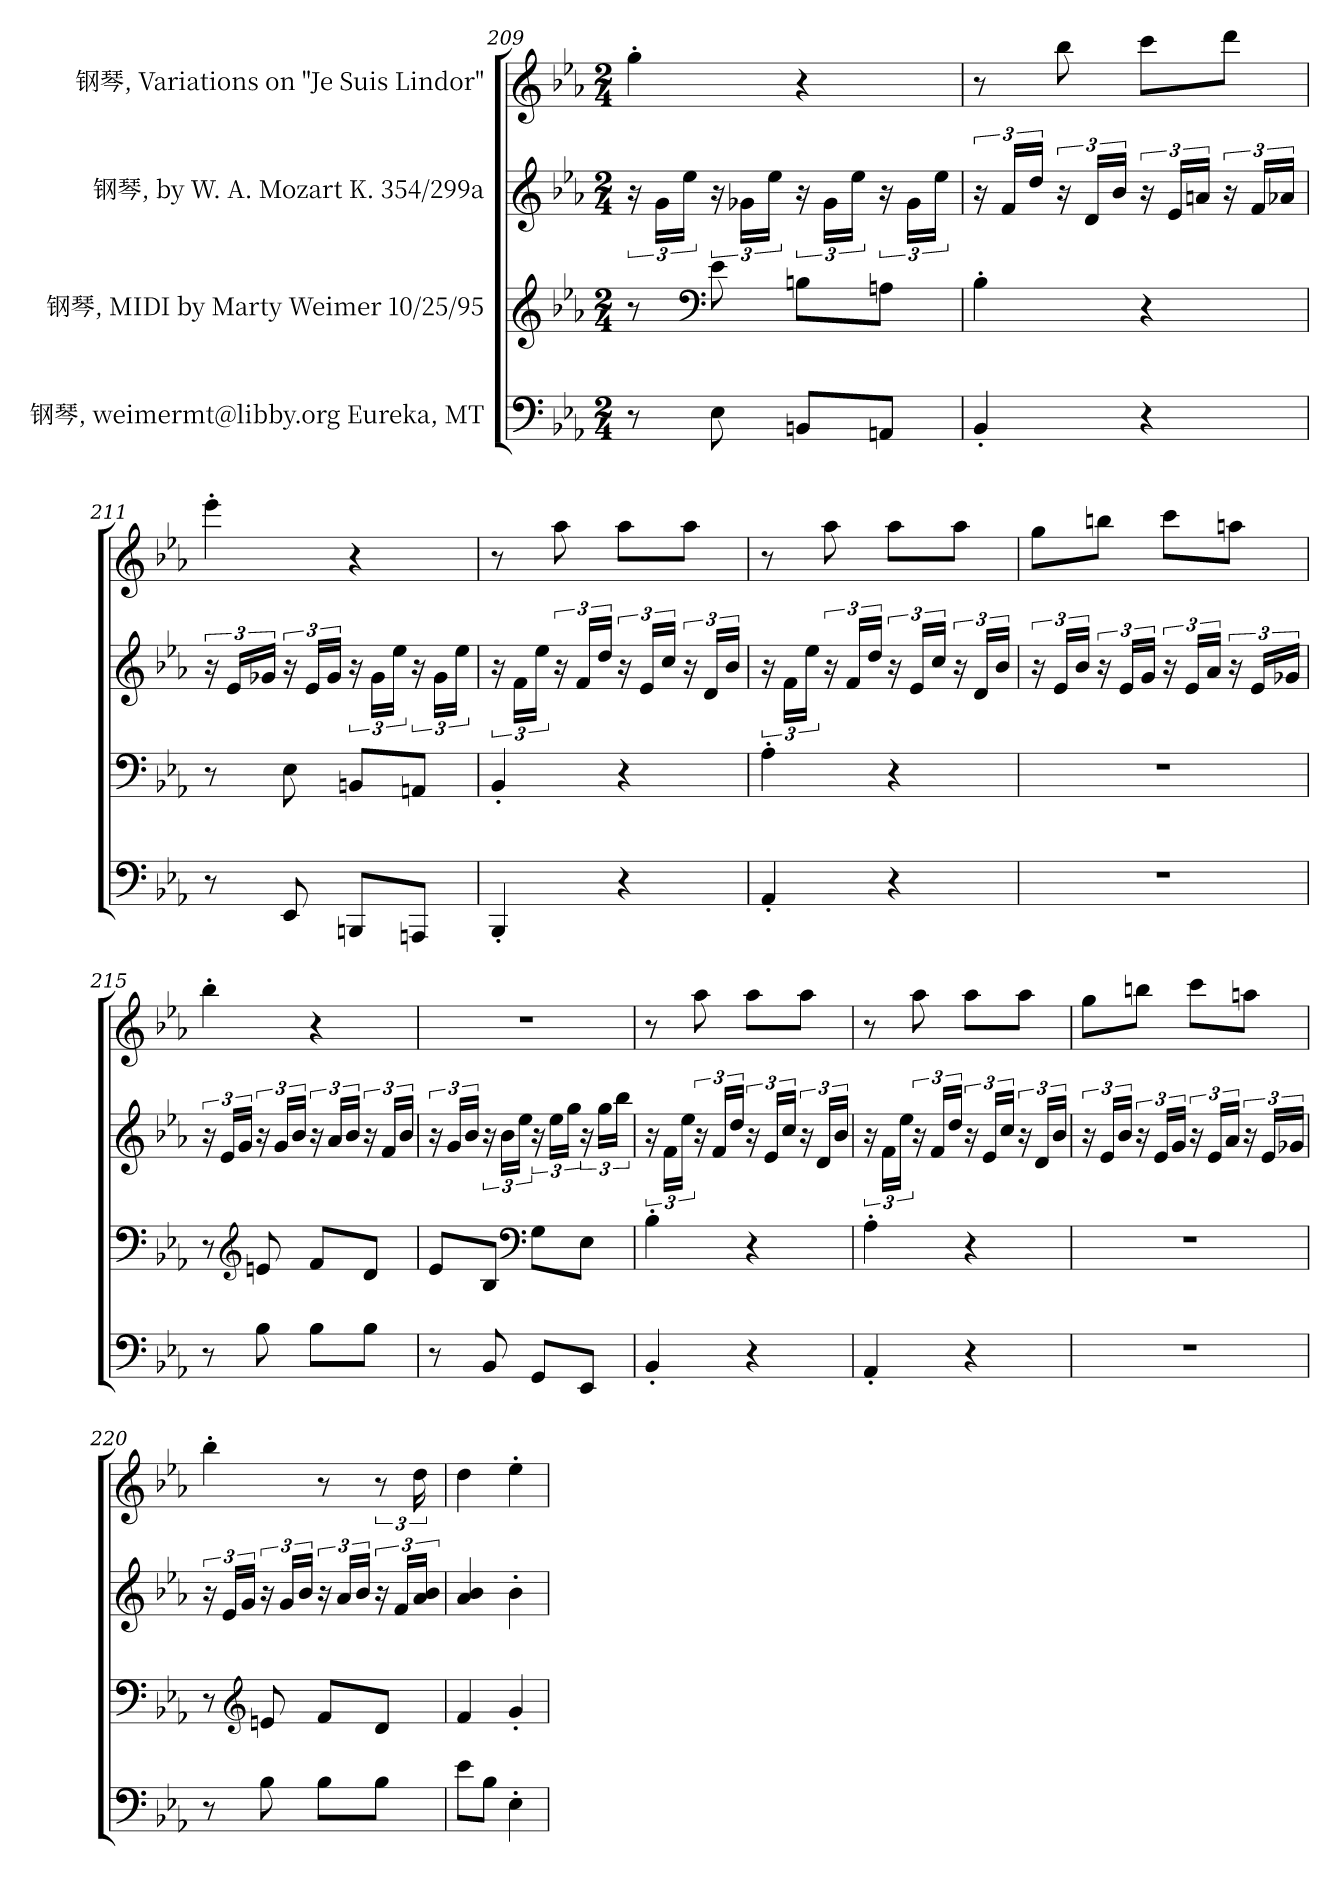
**kern	**kern	**kern	**kern
*part4	*part3	*part2	*part1
*staff4	*staff3	*staff2	*staff1
*I"钢琴, weimermt@libby.org  Eureka, MT	*I"钢琴, MIDI by Marty Weimer 10/25/95	*I"钢琴, by W. A. Mozart  K. 354/299a	*I"钢琴, Variations on &quot;Je Suis Lindor&quot;
!!LO:PB:g=z
*clefF4	*clefG2	*clefG2	*clefG2
*k[b-e-a-]	*k[b-e-a-]	*k[b-e-a-]	*k[b-e-a-]
*M2/4	*M2/4	*M2/4	*M2/4
=209	=209	=209	=209
8r	8r	24r	4gg'\
.	.	24g\LL	.
.	.	24ee-\JJ	.
*	*clefF4	*	*
8E-\	8e-\	24r	.
.	.	24g-X\LL	.
.	.	24ee-\JJ	.
8BBn/L	8Bn\L	24r	4r
.	.	24g-\LL	.
.	.	24ee-\JJ	.
8AAn/J	8An\J	24r	.
.	.	24g-\LL	.
.	.	24ee-\JJ	.
=210	=210	=210	=210
4BB-'/	4B-'\	24r	8r
.	.	24f/LL	.
.	.	24dd/JJ	.
.	.	24r	8bb-\
.	.	24d/LL	.
.	.	24b-/JJ	.
4r	4r	24r	8ccc\L
.	.	24e-/LL	.
.	.	24an/JJ	.
.	.	24r	8ddd\J
.	.	24f/LL	.
.	.	24a-X/JJ	.
=211	=211	=211	=211
8r	8r	24r	4eee-'\
.	.	24e-/LL	.
.	.	24g-X/JJ	.
8EE-/	8E-\	24r	.
.	.	24e-/LL	.
.	.	24g-/JJ	.
8BBBn/L	8BBn/L	24r	4r
.	.	24g-\LL	.
.	.	24ee-\JJ	.
8AAAn/J	8AAn/J	24r	.
.	.	24g-\LL	.
.	.	24ee-\JJ	.
!!LO:LB:g=z
=212	=212	=212	=212
4BBB-'/	4BB-'/	24r	8r
.	.	24f\LL	.
.	.	24ee-\JJ	.
.	.	24r	8aa-\
.	.	24f/LL	.
.	.	24dd/JJ	.
4r	4r	24r	8aa-\L
.	.	24e-/LL	.
.	.	24cc/JJ	.
.	.	24r	8aa-\J
.	.	24d/LL	.
.	.	24b-/JJ	.
=213	=213	=213	=213
4AA-'/	4A-'\	24r	8r
.	.	24f\LL	.
.	.	24ee-\JJ	.
.	.	24r	8aa-\
.	.	24f/LL	.
.	.	24dd/JJ	.
4r	4r	24r	8aa-\L
.	.	24e-/LL	.
.	.	24cc/JJ	.
.	.	24r	8aa-\J
.	.	24d/LL	.
.	.	24b-/JJ	.
=214	=214	=214	=214
2r	2r	24r	8gg\L
.	.	24e-/LL	.
.	.	24b-/JJ	.
.	.	24r	8bbn\J
.	.	24e-/LL	.
.	.	24g/JJ	.
.	.	24r	8ccc\L
.	.	24e-/LL	.
.	.	24a-/JJ	.
.	.	24r	8aan\J
.	.	24e-/LL	.
.	.	24g-X/JJ	.
!!LO:LB:g=z
=215	=215	=215	=215
8r	8r	24r	4bb-'\
.	.	24e-/LL	.
.	.	24g/JJ	.
*	*clefG2	*	*
8B-\	8en/	24r	.
.	.	24g/LL	.
.	.	24b-/JJ	.
8B-\L	8f/L	24r	4r
.	.	24a-/LL	.
.	.	24b-/JJ	.
8B-\J	8d/J	24r	.
.	.	24f/LL	.
.	.	24b-/JJ	.
=216	=216	=216	=216
8r	8e-/L	24r	2r
.	.	24g/LL	.
.	.	24b-/JJ	.
8BB-/	8B-/J	24r	.
.	.	24b-\LL	.
.	.	24ee-\JJ	.
*	*clefF4	*	*
8GG/L	8G\L	24r	.
.	.	24ee-\LL	.
.	.	24gg\JJ	.
8EE-/J	8E-\J	24r	.
.	.	24gg\LL	.
.	.	24bb-\JJ	.
=217	=217	=217	=217
4BB-'/	4B-'\	24r	8r
.	.	24f\LL	.
.	.	24ee-\JJ	.
.	.	24r	8aa-\
.	.	24f/LL	.
.	.	24dd/JJ	.
4r	4r	24r	8aa-\L
.	.	24e-/LL	.
.	.	24cc/JJ	.
.	.	24r	8aa-\J
.	.	24d/LL	.
.	.	24b-/JJ	.
!!LO:PB:g=z
=218	=218	=218	=218
4AA-'/	4A-'\	24r	8r
.	.	24f\LL	.
.	.	24ee-\JJ	.
.	.	24r	8aa-\
.	.	24f/LL	.
.	.	24dd/JJ	.
4r	4r	24r	8aa-\L
.	.	24e-/LL	.
.	.	24cc/JJ	.
.	.	24r	8aa-\J
.	.	24d/LL	.
.	.	24b-/JJ	.
=219	=219	=219	=219
2r	2r	24r	8gg\L
.	.	24e-/LL	.
.	.	24b-/JJ	.
.	.	24r	8bbn\J
.	.	24e-/LL	.
.	.	24g/JJ	.
.	.	24r	8ccc\L
.	.	24e-/LL	.
.	.	24a-/JJ	.
.	.	24r	8aan\J
.	.	24e-/LL	.
.	.	24g-X/JJ	.
=220	=220	=220	=220
8r	8r	24r	4bb-'\
.	.	24e-/LL	.
.	.	24g/JJ	.
*	*clefG2	*	*
8B-\	8en/	24r	.
.	.	24g/LL	.
.	.	24b-/JJ	.
*	*	*	*MM67
8B-\L	8f/L	24r	8r
.	.	24a-/LL	.
.	.	24b-/JJ	.
8B-\J	8d/J	24r	12r
.	.	24f/LL	.
.	.	24a-/ 24b-/JJ	24dd\
=221	=221	=221	=221
*	*	*	*MM55
8e-\L	4f/	4a-/ 4b-/	4dd\
8B-\J	.	.	.
*	*	*	*MM42
4E-'\	4g'/	4b-'\	4ee-'\
=	=	=	=
*-	*-	*-	*-
